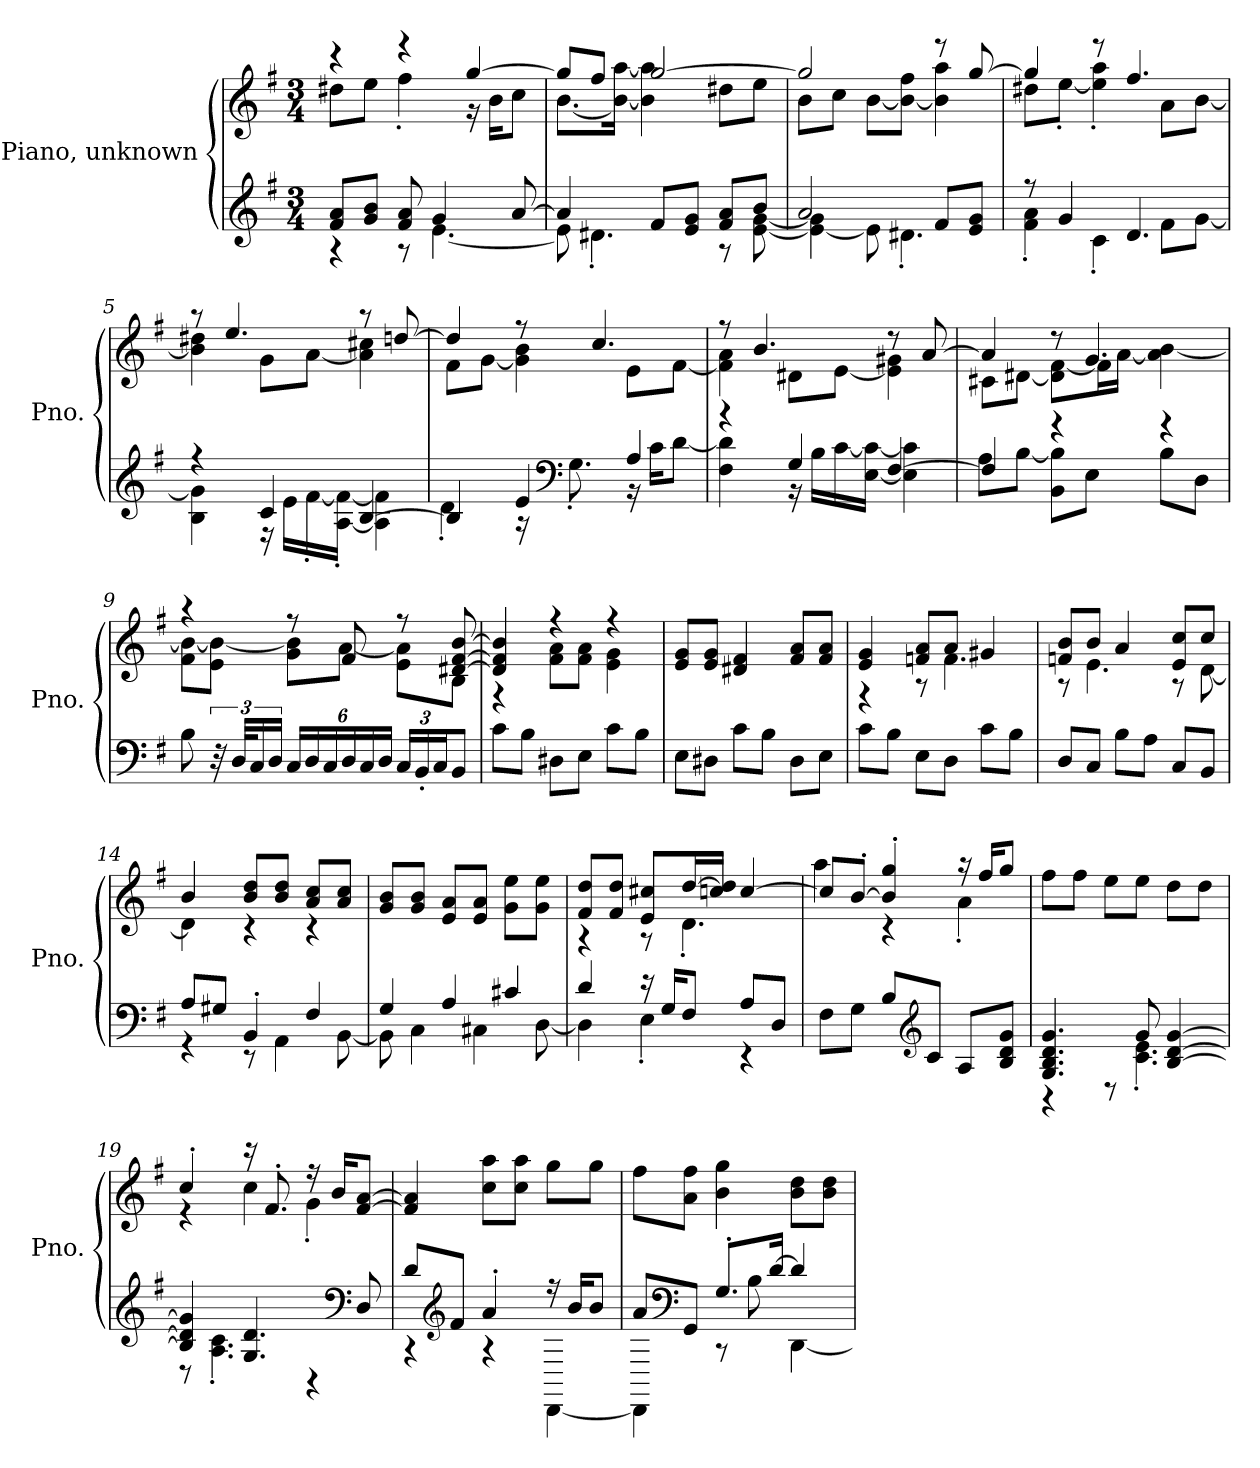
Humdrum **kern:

**kern	**kern
*part1	*part1
*staff2	*staff1
*I"Piano, unknown	*
*I'Pno.	*
*clefG2	*clefG2
*k[f#]	*k[f#]
*M3/4	*M3/4
*MM115	*MM115
=1	=1
*^	*^
8f#/ 8a/L	4r	4r	8dd#X\L
8g/ 8b/J	.	.	8ee\J
8f#/ 8a/	8r	4r	4ff#'\
4g/	[4.e\	.	.
.	.	[4gg/	16r
.	.	.	16b\KL
[8a/	.	.	8cc\J
=2	=2	=2	=2
4a/]	8e\]	8gg/L]	[8.b\L
.	4.d#X'\	8ff#/J	.
.	.	.	16b\_ [16aa\Jk
8f#/L	.	[2gg/	4b\] 4aa\]
8e/ 8g/J	.	.	.
8f#/ 8a/L	8r	.	8dd#X\L
8b/J	[8e\ [8g\	.	8ee\J
=3	=3	=3	=3
2a/	4e\_ 4g\]	2gg/]	8b\L
.	.	.	8cc\J
.	8e\]	.	[8b\L
.	4.d#X'\	.	8b\_ 8ff#\J
8f#/L	.	8r	4b\] 4aa\
8e/ 8g/J	.	[8gg/	.
=4	=4	=4	=4
8r	4f#\' 4a\'	4gg/]	8dd#X\L
4g/	.	.	[8ee'\J
.	4c'\	8r	4ee\]' 4aa\'
4.d/	.	4.ff#/	.
.	8f#\L	.	8a\L
.	[8g\J	.	[8b\J
!!LO:LB:g=z	!!
=5	=5	=5	=5
4r	4B\ 4g\]	8r	4b\] 4dd#X\
.	.	4.ee/	.
4c/	16r	.	8g\L
.	16e\LL	.	.
.	[16f#'\	.	[8a\J
.	[16A\' 16f#\_'JJ	.	.
[4B/	4A\] 4f#\]	8r	4a\] 4cc#X\
.	.	[8ddn/	.
=6	=6	=6	=6
4B/]	4d'\	4dd/]	8f#\L
.	.	.	[8g\J
4e/	16r	8r	4g\] 4b\
*clefF4	*	*	*
.	8.G'\	.	.
.	.	4.cc/	.
4A/	16r	.	8e\L
.	16c\KL	.	.
.	[8d\J	.	[8f#\J
=7	=7	=7	=7
4r	4F#\ 4d\]	8r	4f#\] 4a\
.	.	4.b/	.
4G/	16r	.	8d#X\L
.	16B\LL	.	.
.	[16c\	.	[8e\J
.	[16E\ 16c\_JJ	.	.
[4F#/	4E\] 4c\]	8r	4e\] 4g#X\
.	.	[8a/	.
!!LO:LB:g=z	!!
=8	=8	=8	=8
4F#/]	8A\L	4a/]	8c#X\L
.	[8B\J	.	[8d#X\J
4r	8BB\ 8B\]L	8r	8d#\] [8f#\L
.	8E\J	4.g/	16f#\L]
.	.	.	[16a\JJ
4r	8B\L	.	4a\] [4b\
.	8D\J	.	.
*v	*v	*	*
=9	=9	=9
8B\	4r	8f#\ 8b\_L
48r	.	8e\ 8b\_J
48D/KLL	.	.
24C/	.	.
24D/JJ	.	.
*Xbrackettup	*	*
24C/LL	8r	8g\ 8b\]L
24D/	.	.
24C/	.	.
24D/	8f#/	[8a\J
24C/	.	.
24D/JJ	.	.
24C/LL	8r	8e\ 8a\]L
24BB'/	.	.
24C/J	.	.
8BB/J	[8d#X/ [8f#/ [8b/	8B\J
=10	=10	=10
8c\L	4d#/] 4f#/] 4b/]	4r
8B\J	.	.
8D#X\L	4r	8f#\ 8a\L
8E\J	.	8f#\ 8a\J
8c\L	4r	4e\ 4g\
8B\J	.	.
*	*v	*v
=11	=11
8E\L	8e/ 8g/L
8D#X\J	8e/ 8g/J
8c\L	4d#X/ 4f#/
8B\J	.
8D#\L	8f#/ 8a/L
8E\J	8f#/ 8a/J
!!LO:LB:g=z
=12	=12
*	*^
8c\L	4e/ 4g/	4r
8B\J	.	.
8E\L	8fn/ 8a/L	8r
8D\J	8a/J	4.f\
8c\L	4g#X/	.
8B\J	.	.
=13	=13	=13
8D/L	8fn/ 8b/L	8r
8C/J	8b/J	4.e\
8B\L	4a/	.
8A\J	.	.
8C/L	8e/ 8cc/L	8r
8BB/J	8cc/J	[8d\
=14	=14	=14
*^	*	*
8A/L	4r	4b/	4d\]
8G#X/J	.	.	.
4BB'/	8r	8b/ 8dd/L	4r
.	4AA\	8b/ 8dd/J	.
4F#/	.	8a/ 8cc/L	4r
.	[8BB\	8a/ 8cc/J	.
*	*	*v	*v
=15	=15	=15
4G/	8BB\]	8g/ 8b/L
.	4C\	8g/ 8b/J
4A/	.	8e/ 8a/L
.	4C#X\	8e/ 8a/J
4c#X/	.	8g\ 8ee\L
.	[8D\	8g\ 8ee\J
=16	=16	=16
*	*	*^
4d/	4D\]	8f#/ 8dd/L	4r
.	.	8f#/ 8dd/J	.
16r	4E'\	8e/ 8cc#X/L	8r
16G/KL	.	.	.
8F#/J	.	[16dd/L	4.d'\
.	.	16ccn/ 16dd/]JJ	.
8A/L	4r	[4cc/	.
8D/J	.	.	.
*v	*v	*	*
!!LO:LB:g=z	!!
=17	=17	=17
8F#\L	8cc/L]	4aa\
8G\J	[8b'/J	.
8B/L	4b/]' 4gg/'	4r
*clefG2	*	*
8c/J	.	.
8A/L	16r	4a'\
.	16ff#/KL	.
8B/ 8d/ 8g/J	8gg/J	.
*	*v	*v
=18	=18
*^	*
4.G/ 4.B/ 4.d/ 4.g/	4r	8ff#\L
.	.	8ff#\J
.	8r	8ee\L
8g/	4.c\' 4.e\'	8ee\J
[4B/ [4d/ [4g/	.	8dd\L
.	.	8dd\J
=19	=19	=19
*	*	*^
4B/] 4d/] 4g/]	8r	4cc'/	4r
.	4.A\' 4.c\'	.	.
4.G/ 4.d/	.	16r	4cc\
.	.	8.f#'/	.
.	4r	16r	4g'\
.	.	16b/KL	.
*clefF4	*	*	*
8D/	.	[8f#/ [8a/J	.
*	*	*v	*v
=20	=20	=20
8d/L	4r	4f#/] 4a/]
*clefG2	*	*
8f#/J	.	.
4a'/	4r	8cc\ 8aa\L
.	.	8cc\ 8aa\J
16r	[4DD\	8gg\L
16b/KL	.	.
8b/J	.	8gg\J
!!LO:LB:g=z
=21	=21	=21
8a/L	4DD\]	8ff#\L
*clefF4	*	*
8GG/J	.	8a\ 8ff#\J
8.G'/L	8r	4b\ 4gg\
.	8B\	.
[16d/Jk	.	.
4d/]	[4DD\	8b\ 8dd\L
.	.	8b\ 8dd\J
*v	*v	*
=	=
*-	*-
